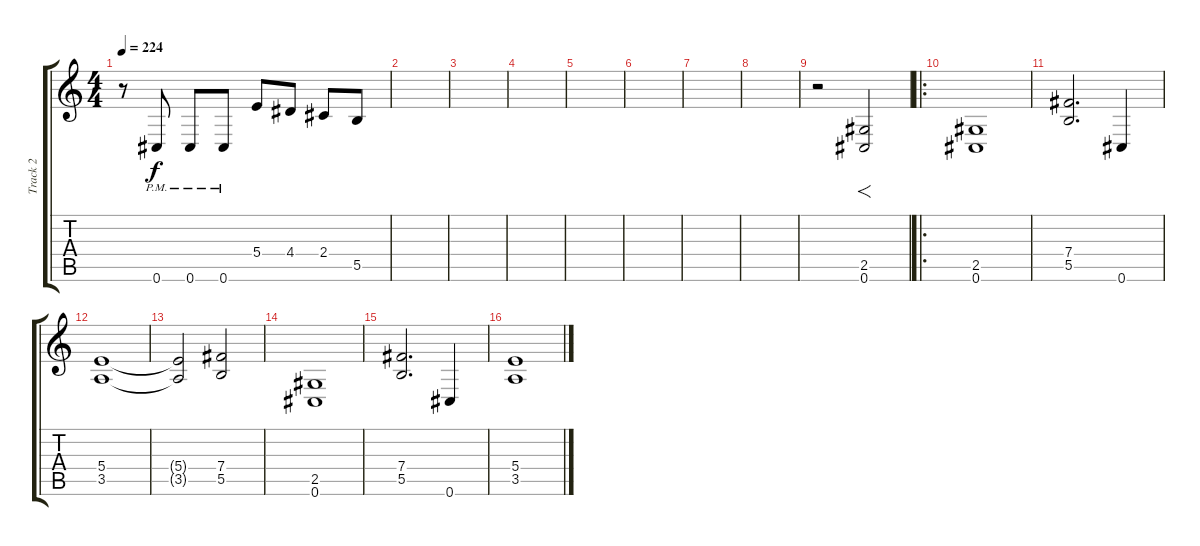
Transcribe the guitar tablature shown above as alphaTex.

\track ("Track 2" "Track 2") {instrument overdrivenguitar}
\staff {score tabs}
\tuning (Db4 Ab3 E3 B2 Gb2 Db2) {hide}
\ts (4 4)
\tempo 224
\clef g2
\ks c
r.8{dy f} 0.6{pm}.8 0.6{pm}.8 0.6{pm}.8 5.4.8 4.4.8 2.4.8 5.5.8 |
|
|
|
|
|
|
|
r.2 (2.5 0.6).2{f} |
\ro
(2.5 0.6).1 |
(7.4 5.5).2{d} 0.6.4 |
(5.4 3.5).1 |
(5.4{t} 3.5{t}).2 (7.4 5.5).2 |
(2.5 0.6).1 |
(7.4 5.5).2{d} 0.6.4 |
(5.4 3.5).1
